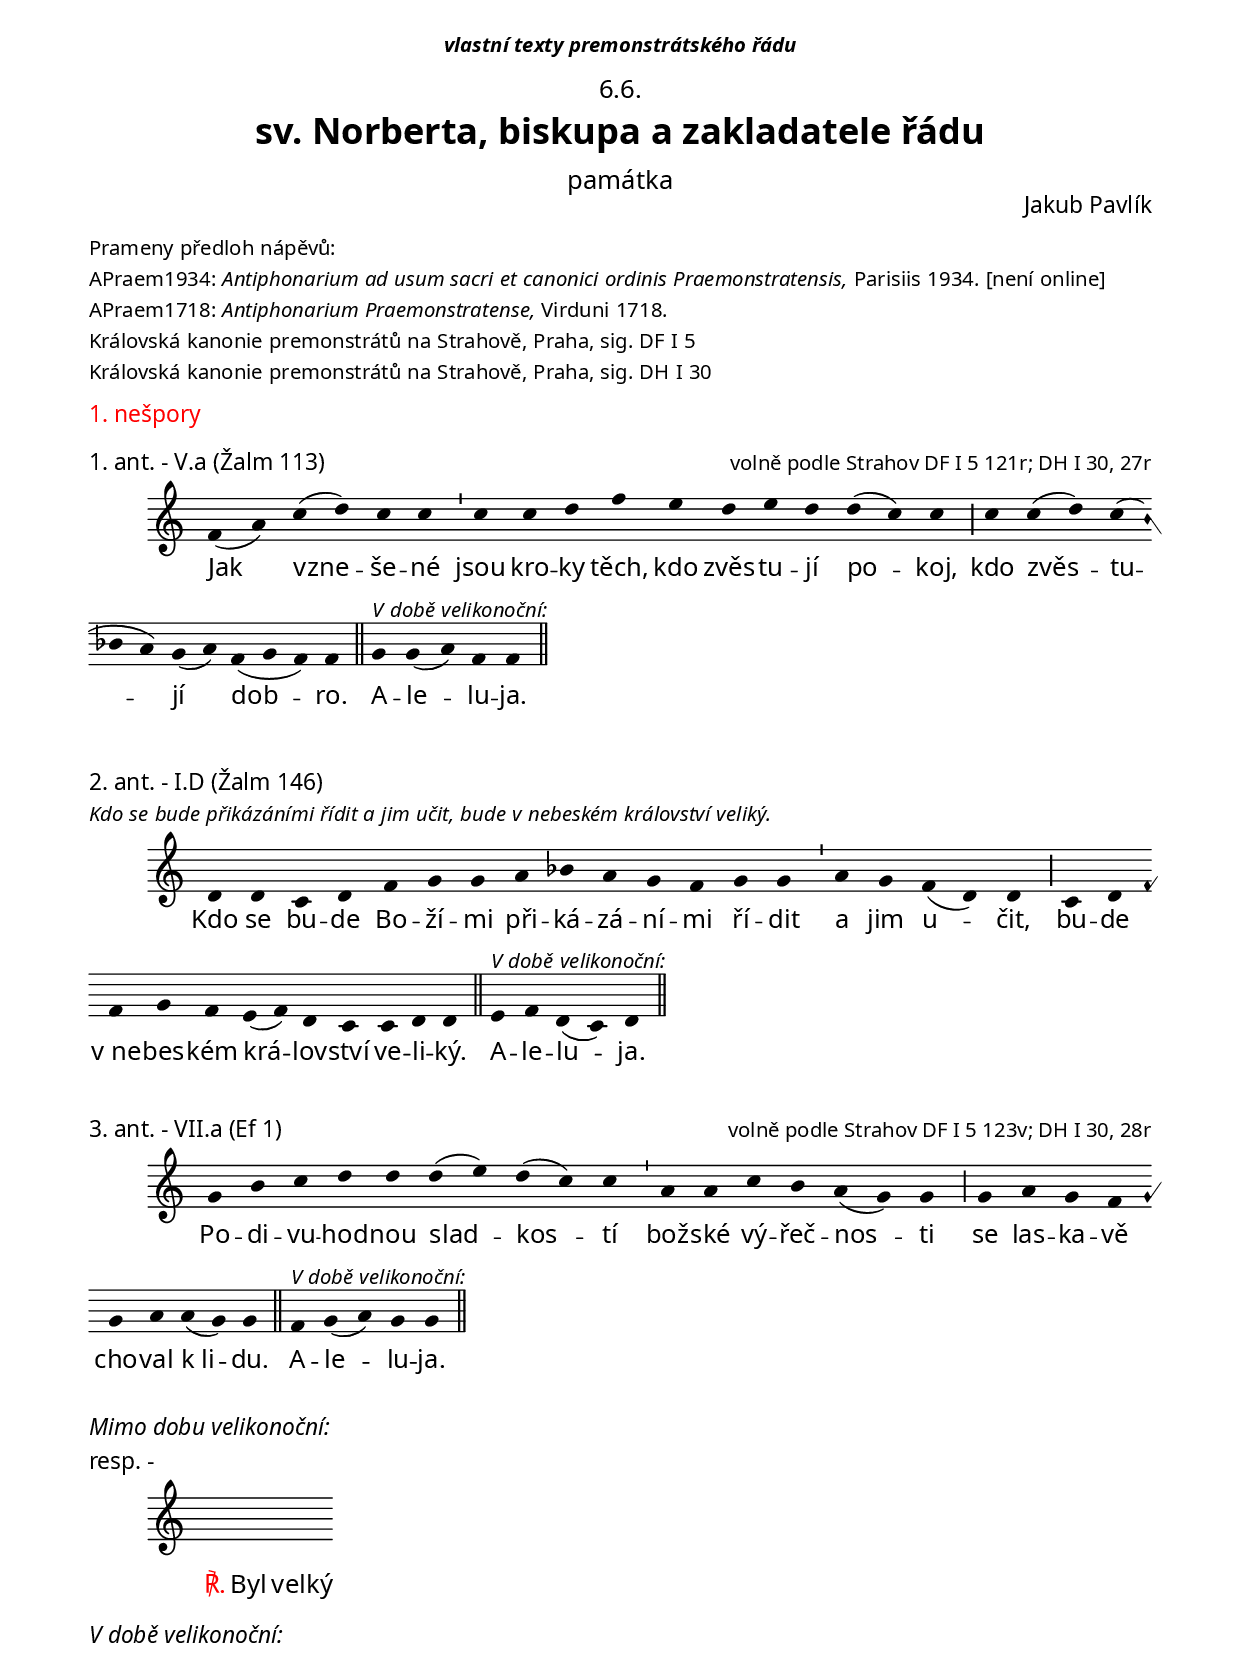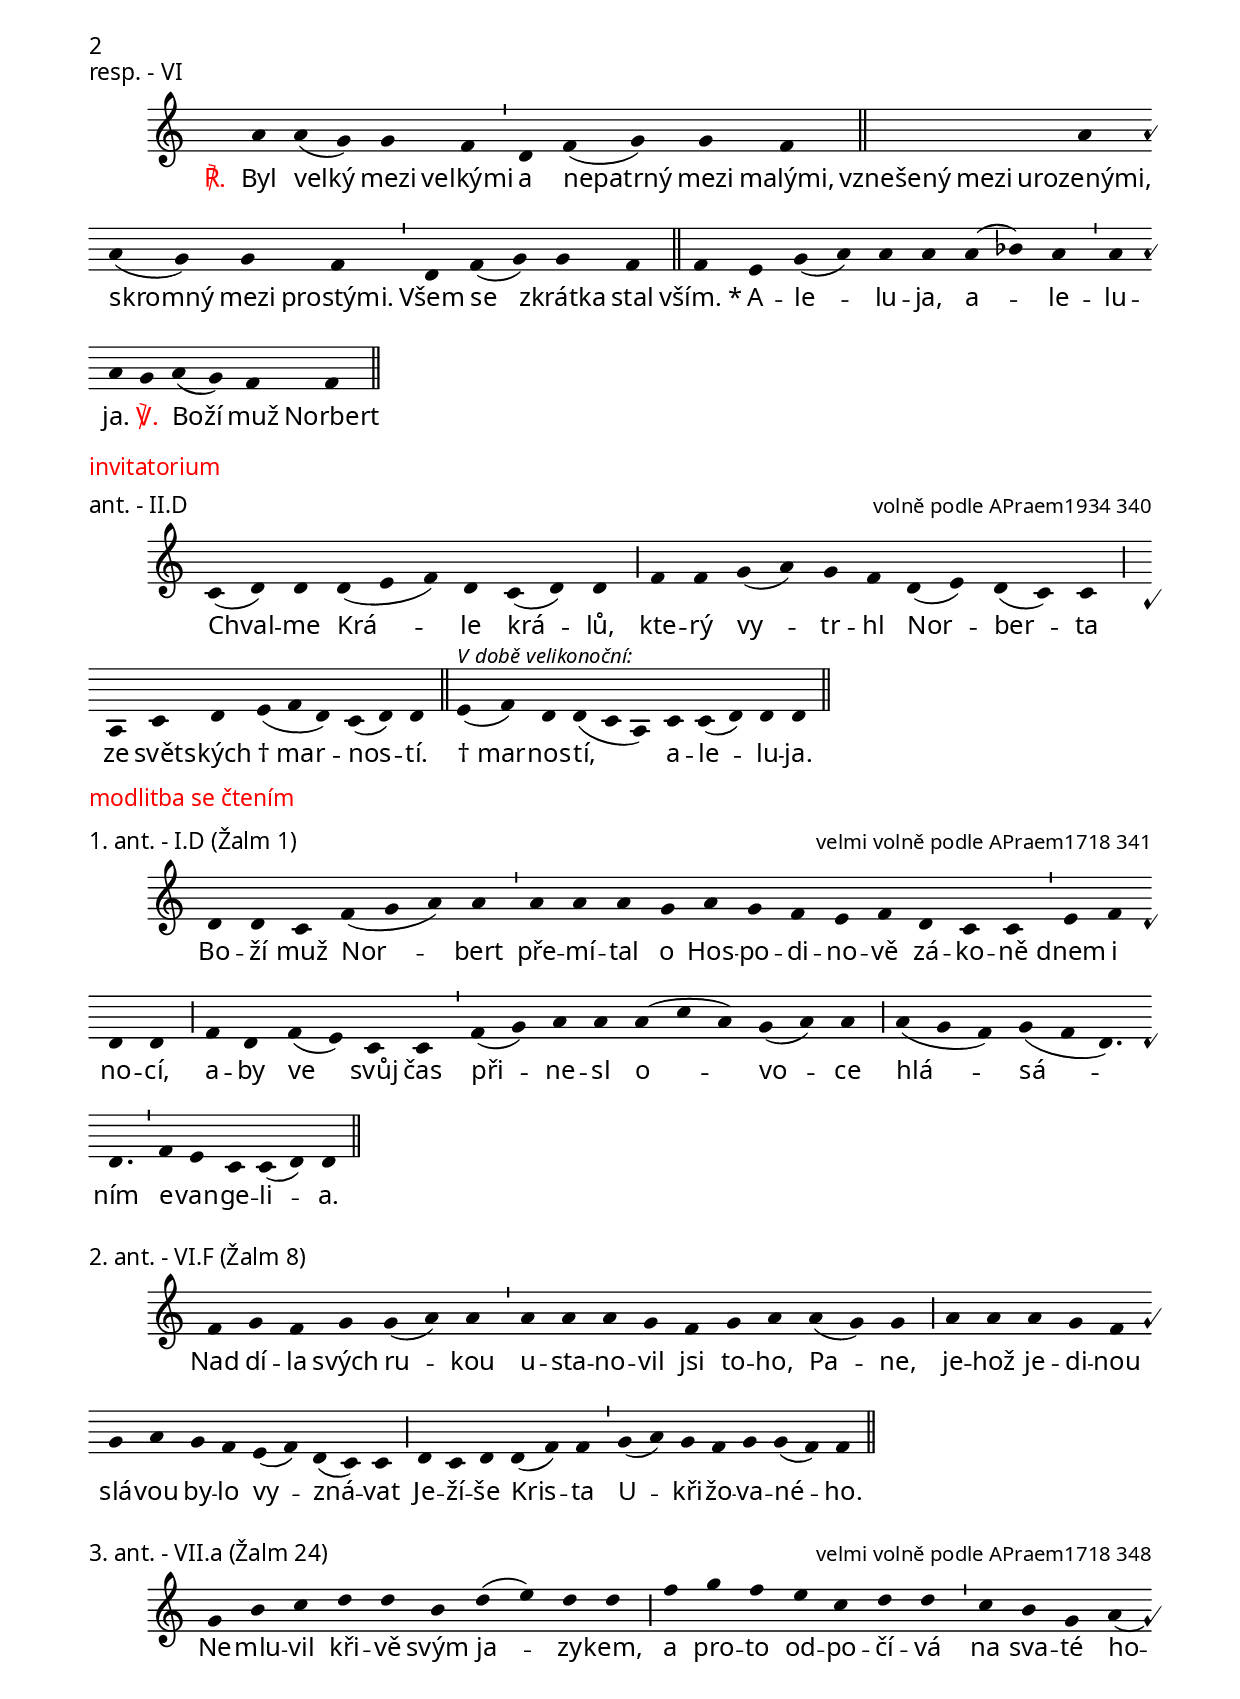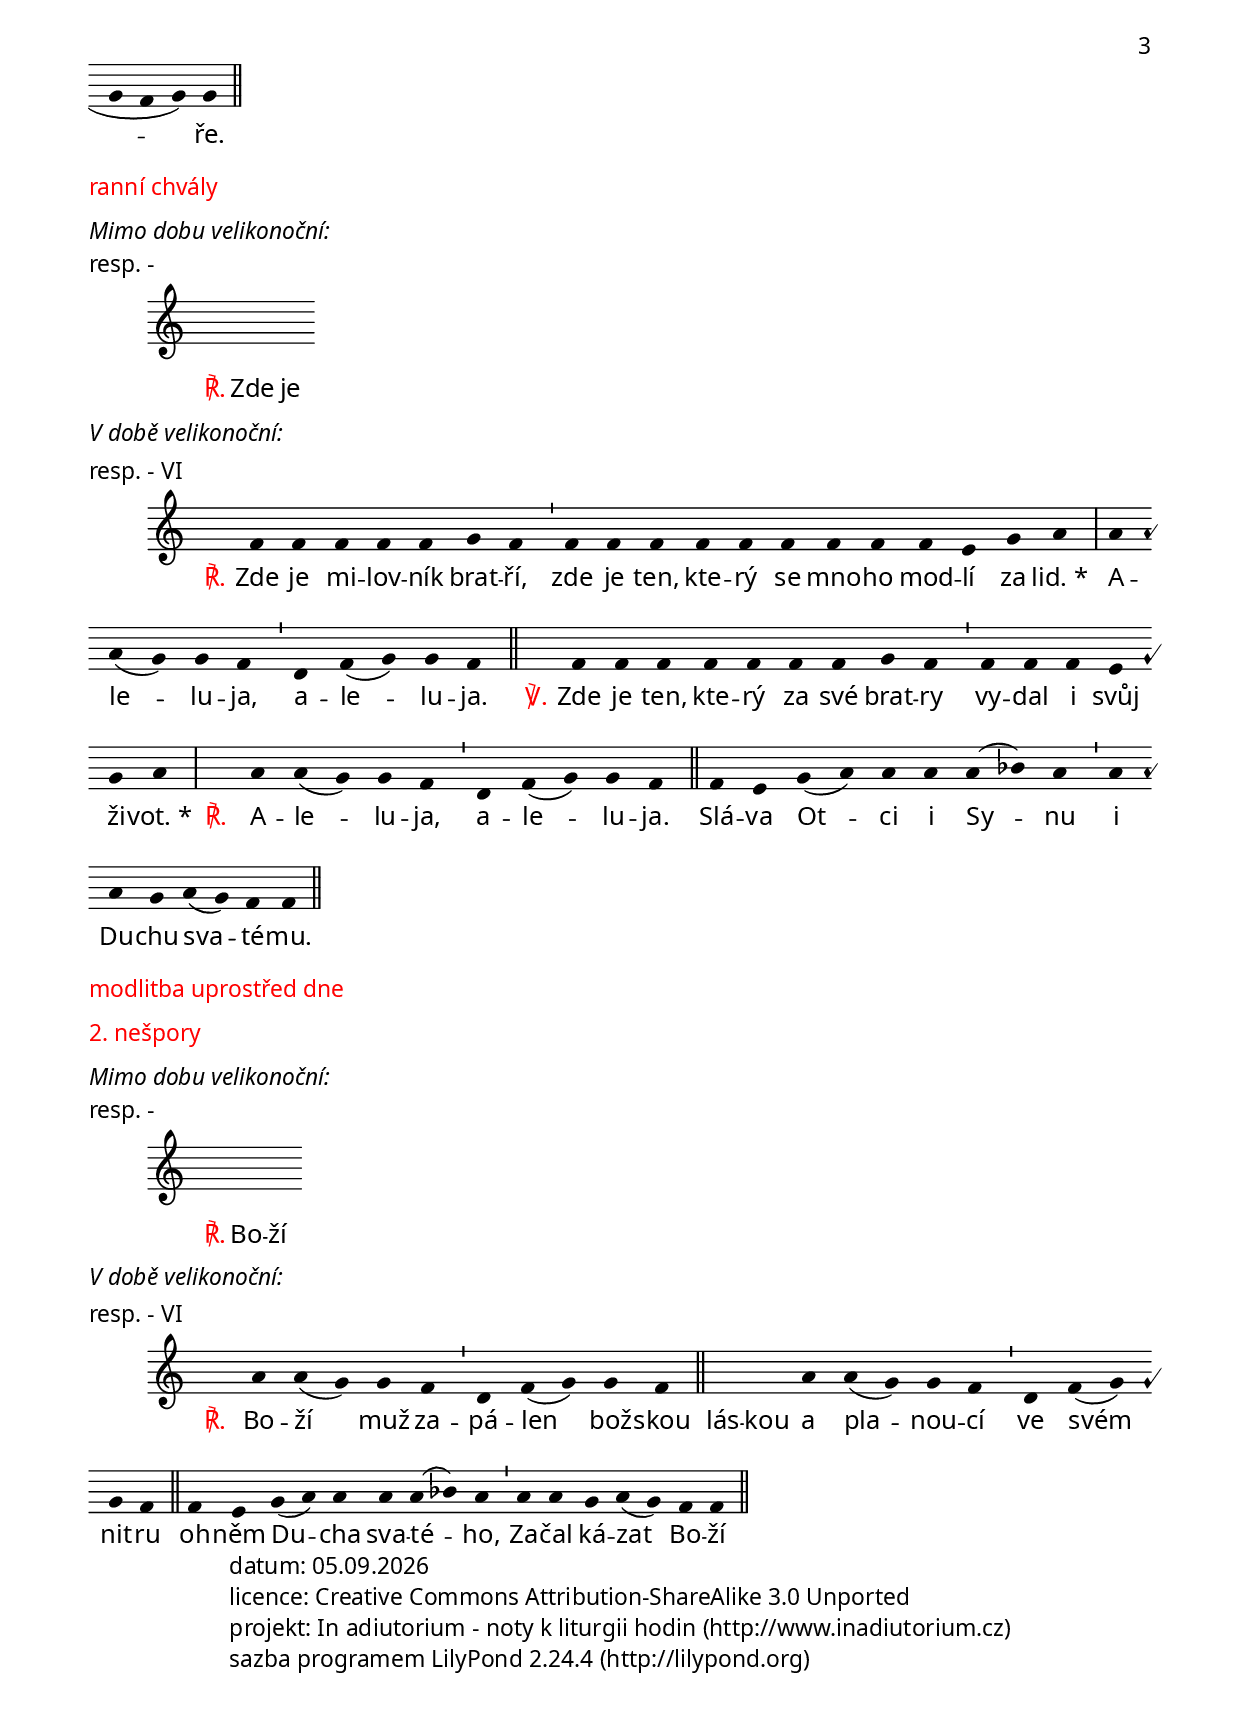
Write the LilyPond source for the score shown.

\version "2.16.0"

\include "../../spolecne.ly"
\include "../../dilyresponsorii.ly"
\include "../../spolecne/reholni.ly"
textyOPraem = "vlastní texty premonstrátského řádu"


\header {
  title = \markup\titleSvatek
            "sv. Norberta, biskupa a zakladatele řádu"
            památka
            6.6.
            \textyOPraem
  composer = "Jakub Pavlík"
}

\markup\small\column{
  \line{
    Prameny předloh nápěvů:
  }
  \line{
    APraem1934: \italic{Antiphonarium ad usum sacri et canonici ordinis Praemonstratensis,} Parisiis 1934.
    [není online]
  }
  \line{
    \with-url "https://books.google.cz/books?id=GzRHAAAAcAAJ" {
      APraem1718: \italic{Antiphonarium Praemonstratense,} Virduni 1718.
    }
  }
  \line{
    \with-url "https://www.manuscriptorium.com/apps/index.php?direct=record&pid=AIPDIG-KKPS__DF_I_5______2SEDJQ5-cs" {
      Královská kanonie premonstrátů na Strahově, Praha, sig. DF I 5
    }
  }
  \line{
    \with-url "https://www.manuscriptorium.com/apps/index.php?direct=record&pid=AIPDIG-KKPS__DH_I_30_____2VLOF41-cs" {
      Královská kanonie premonstrátů na Strahově, Praha, sig. DH I 30
    }
  }
}

\markup {\nadpisHodinka {"1. nešpory"}}

\score {
  \relative c' {
    \choralniRezim
    f4( a) c( d) c c \barMin
    c c d f e d e d d( c) c \barMaior
    c c( d) c( bes a) g( a) f( g f) f \barFinalis

    g^\markup\rubrVelikAleluja g( a) f f \barFinalis
  }
  \addlyrics {
    Jak vzne -- še -- né jsou kro -- ky těch,
    kdo zvěs -- tu -- jí po -- koj,
    kdo zvěs -- tu -- jí dob -- ro.

    A -- le -- lu -- ja.
  }
  \header {
    fons_externus = "volně podle Strahov DF I 5 121r; DH I 30, 27r"
    quid = "1. ant."
    modus = "V"
    differentia = "a"
    psalmus = "Žalm 113"
    id = "1ne-a1"
    piece = \markup {\sestavTitulek}
  }
}

\score {
  \relative c' {
    \choralniRezim
    d4 d c d f g g a bes a g f g g \barMin
    a g f( d) d \barMaior
    c d f g f e( f) d c c d d \barFinalis

    e^\markup\rubrVelikAleluja f d( c) d \barFinalis
  }
  \addlyrics {
    Kdo se bu -- de Bo -- ží -- mi při -- ká -- zá -- ní -- mi ří -- dit
    a jim u -- čit,
    bu -- de v_ne -- bes -- kém krá -- lov -- ství ve -- li -- ký.

    A -- le -- lu -- ja.
  }
  \header {
    textus_approbatus = "Kdo se bude přikázáními řídit a jim učit, bude v nebeském království veliký."
    quid = "2. ant."
    modus = "I"
    differentia = "D"
    psalmus = "Žalm 146"
    fial = "commune/commune_ucitel.ly#1ne-amag"
    id = "1ne-a2"
    piece = \markup {\sestavTitulek}
  }
}

\score {
  \relative c'' {
    \choralniRezim
    g4 b c d d d( e) d( c) c \barMin
    a a c b a( g) g \barMaior
    g a g f g a a( g) g \barFinalis

    f^\markup\rubrVelikAleluja g( a) g g \barFinalis
  }
  \addlyrics {
    Po -- di -- vu -- hod -- nou slad -- kos -- tí
    bož -- ské vý -- řeč -- nos -- ti
    se las -- ka -- vě cho -- val k_li -- du.

    A -- le -- lu -- ja.
  }
  \header {
    fons_externus = "volně podle Strahov DF I 5 123v; DH I 30, 28r"
    quid = "3. ant."
    modus = "VII"
    differentia = "a"
    psalmus = "Ef 1"
    id = "1ne-a3"
    piece = \markup {\sestavTitulek}
  }
}

\markup\italic{Mimo dobu velikonoční:}

\score {
  \relative c' {
    \choralniRezim

    % R
    \neviditelna a

    % V
    \neviditelna a

    % R
    \neviditelna a

    % Slava
  }
  \addlyrics {
    \Response Byl velký mezi velkými a nepatrný mezi malými, vznešený mezi urozenými, skromný mezi prostými._* Všem se zkrátka stal vším.
    \Verse Boží muž Norbert byl veselého vzhledu, klidné tváře, velice výmluvný v řeči, příjemný v rozhovoru, laskavý v soužití._*
    \Response Všem se zkrátka stal vším.
    \textRespDoxologie
  }
  \header {
    quid = "resp."
    modus = ""
    id = "1ne-r"
    piece = \markup {\sestavTitulekResp}
  }
}

\markup\italic{V době velikonoční:}

\score {
  \relative c' {
    \choralniRezim

    % R
    \neviditelna f
    \respVIalelujaResponsum \barFinalis
    % V
    \neviditelna f

    % R
    \neviditelna a
    \respVIalelujaResponsum \barFinalis
    % Slava
    \respVIalelujaDoxologie \barFinalis
  }
  \addlyrics {
    \Response Byl velký mezi velkými a nepatrný mezi malými, vznešený mezi urozenými, skromný mezi prostými. Všem se zkrátka stal vším._*
    \textRespAleluja
    \Verse Boží muž Norbert byl veselého vzhledu, klidné tváře, velice výmluvný v řeči, příjemný v rozhovoru, laskavý v soužití._*
    \Response \textRespAleluja
    \textRespDoxologie
  }
  \header {
    quid = "resp."
    modus = "VI"
    id = "1ne-r-velik"
    piece = \markup {\sestavTitulekResp}
  }
}

\score {
  \relative c' {
    \choralniRezim

  }
  \addlyrics {
    Boží muž, když nábožně vybudoval dům své chudoby v Prémontré, založil svůj kanovnický řád, stal se arcibiskupem, žehnaje bratřím blaženě usnul v Kristu.

    A -- le -- lu -- ja.
  }
  \header {
    quid = "ant. k Magnificat"
    modus = ""
    differentia = ""
    psalmus = ""
    id = "1ne-amag"
    piece = \markup {\sestavTitulekBezZalmu}
  }
}

\markup {\nadpisHodinka {"invitatorium"}}

\score {
  \relative c' {
    \choralniRezim
    c4( d) d d( e f) d c( d) d \barMaior
    f f g( a) g f d( e) d( c) c \barMaior
    a c d e( f d) c( d) d \barFinalis

    e(^\markup\rubrVelikAleluja f) d d( c a)
    c c( d) d d \barFinalis
  }
  \addlyrics {
    Chval -- me Krá -- le krá -- lů,
    kte -- rý vy -- tr -- hl Nor -- ber -- ta
    ze svět -- ských
    \markup{\Dagger mar} -- nos -- tí.

    \markup{\Dagger mar} -- nos -- tí,
    a -- le -- lu -- ja.
  }
  \header {
    fons_externus = "volně podle APraem1934 340"
    quid = "ant."
    modus = "II"
    differentia = "D"
    psalmus = ""
    id = "invit"
    piece = \markup {\sestavTitulekBezZalmu}
  }
}

\markup {\nadpisHodinka {"modlitba se čtením"}}

\score {
  \relative c' {
    \choralniRezim
    d4 d c f( g a) a \barMin
    a a a g a g f e f d c c \barMin
    e f d d \barMaior
    f d f( e) c c \barMin
    f( g) a a a( c a) g( a) a \barMaior
    a( g f) g( f d4.) d \barMin f4 e c c( d) d \barFinalis
  }
  \addlyrics {
    Bo -- ží muž Nor -- bert
    pře -- mí -- tal o Hos -- po -- di -- no -- vě zá -- ko -- ně dnem i no -- cí,
    a -- by ve svůj čas
    při -- ne -- sl o -- vo -- ce
    hlá -- sá -- ním e -- van -- ge -- li -- a.
  }
  \header {
    fons_externus = "velmi volně podle APraem1718 341"
    quid = "1. ant."
    modus = "I"
    differentia = "D"
    psalmus = "Žalm 1"
    id = "mc-a1"
    piece = \markup {\sestavTitulek}
  }
}

\score {
  \relative c' {
    \choralniRezim
    f4 g f g g( a) a \barMin
    a a a g f g a a( g) g \barMaior
    a a a g f g a g f e( f) d( c) c \barMaior
    d c d d( f) f \barMin g( a) g f g g( f) f \barFinalis
  }
  \addlyrics {
    Nad dí -- la svých ru -- kou
    u -- sta -- no -- vil jsi to -- ho, Pa -- ne,
    je -- hož je -- di -- nou slá -- vou by -- lo vy -- zná -- vat
    Je -- ží -- še Kris -- ta U -- kři -- žo -- va -- né -- ho.
  }
  \header {
    quid = "2. ant."
    modus = "VI"
    differentia = "F"
    psalmus = "Žalm 8"
    id = "mc-a2"
    piece = \markup {\sestavTitulek}
  }
}

\score {
  \relative c'' {
    \choralniRezim
    g4 b c d d b d( e) d d \barMaior
    f g f e c d d \barMin
    c b g a( g f g) g \barFinalis
  }
  \addlyrics {
    Ne -- mlu -- vil kři -- vě svým ja -- zy -- kem,
    a pro -- to od -- po -- čí -- vá
    na sva -- té ho -- ře.
  }
  \header {
    fons_externus = "velmi volně podle APraem1718 348"
    quid = "3. ant."
    modus = "VII"
    differentia = "a"
    psalmus = "Žalm 24"
    id = "mc-a3"
    piece = \markup {\sestavTitulek}
  }
}

\markup {\nadpisHodinka {"ranní chvály"}}

\score {
  \relative c' {
    \choralniRezim

  }
  \addlyrics {
    Norbert zapřel sám sebe a následoval Krista po neschůdnější cestě.
  }
  \header {
    quid = "1. ant."
    modus = ""
    differentia = ""
    psalmus = "Žalm 63"
    id = "rch-a1"
    piece = \markup {\sestavTitulek}
  }
}

\score {
  \relative c' {
    \choralniRezim

  }
  \addlyrics {
    Mnohé co nejpokorněji poučil, aby Duch svatý vedl jejich cesty k dokonalosti.
  }
  \header {
    quid = "2. ant."
    modus = ""
    differentia = ""
    psalmus = "Dan 3-III"
    id = "rch-a2"
    piece = \markup {\sestavTitulek}
  }
}

\score {
  \relative c' {
    \choralniRezim

  }
  \addlyrics {
    Boží muž s jásotem přiváděl Kristovy následovníky ke svému předem ukázanému domovu chudoby.
  }
  \header {
    quid = "3. ant."
    modus = ""
    differentia = ""
    psalmus = "Žalm 149"
    id = "rch-a3"
    piece = \markup {\sestavTitulek}
  }
}

\markup\italic{Mimo dobu velikonoční:}

\score {
  \relative c' {
    \choralniRezim

    % R
    \neviditelna a

    % V
    \neviditelna a

    % R
    \neviditelna a

    % Slava
  }
  \addlyrics {
    \Response Zde je milovník bratří,_* zde je ten, který se mnoho modlí za lid.
    \Verse Zde je ten, který za své bratry vydal i svůj život._*
    \Response Zde je ten, který se mnoho modlí za lid.
    \textRespDoxologie
  }
  \header {
    quid = "resp."
    modus = ""
    id = "rch-r"
    piece = \markup {\sestavTitulekResp}
  }
}

\markup\italic{V době velikonoční:}

\score {
  \relative c' {
    \choralniRezim

    % R
    \neviditelna f
    f4 f f f f g f \barMin
    f f f f f f f f f e g a \barMax
    \respVIalelujaResponsum \barFinalis
    % V
    \neviditelna f
    f4 f f f f f f g f \barMin f f f e g a \barMax
    % R
    \neviditelna a
    \respVIalelujaResponsum \barFinalis
    % Slava
    \respVIalelujaDoxologie \barFinalis
  }
  \addlyrics {
    \Response Zde je mi -- lov -- ník brat -- ří,
    zde je ten, kte -- rý se mno -- ho mod -- lí za lid._*
    \textRespAleluja
    \Verse Zde je ten, kte -- rý za své brat -- ry vy -- dal i svůj ži -- vot._*
    \Response \textRespAleluja
    \textRespDoxologie
  }
  \header {
    quid = "resp."
    modus = "VI"
    id = "rch-r-velik"
    piece = \markup {\sestavTitulekResp}
  }
}

\score {
  \relative c' {
    \choralniRezim

  }
  \addlyrics {
    Norbert, vynikající šiřitel katolické víry,
    hlasatel pravého pokání,
    kanovník a vzácný zakladatel premonstrátského řádu:
    co učil slovy, dovršil ve skutcích.
  }
  \header {
    quid = "ant. k Benedictus"
    modus = ""
    differentia = ""
    psalmus = ""
    id = "rch-aben"
    piece = \markup {\sestavTitulekBezZalmu}
  }
}

\markup {\nadpisHodinka {"modlitba uprostřed dne"}}

\score {
  \relative c' {
    \choralniRezim

  }
  \addlyrics {
    Mnozí jsme jedno tělo v Kristu.
  }
  \header {
    quid = "ant. dopoledne"
    modus = ""
    differentia = ""
    psalmus = ""
    id = "tercie"
    piece = \markup {\sestavTitulekBezZalmu}
  }
}

\score {
  \relative c' {
    \choralniRezim

  }
  \addlyrics {
    Služebníku věrný a rozvážný, vejdi k radostné hostině svého Pána.
  }
  \header {
    quid = "ant. v poledne"
    modus = ""
    differentia = ""
    psalmus = ""
    id = "sexta"
    piece = \markup {\sestavTitulekBezZalmu}
  }
}

\score {
  \relative c' {
    \choralniRezim

  }
  \addlyrics {
    Okolo něho věnec bratří jako cedry vysázené na hoře Libanonu.
  }
  \header {
    quid = "ant. odpoledne"
    modus = ""
    differentia = ""
    psalmus = ""
    id = "nona"
    piece = \markup {\sestavTitulekBezZalmu}
  }
}

\markup {\nadpisHodinka {"2. nešpory"}}

\score {
  \relative c' {
    \choralniRezim

  }
  \addlyrics {
    Nor -- bert ja -- ko pla -- nou -- cí lam -- pa
    byl po -- sta -- ven na sví -- cen
    a sví -- til všem v_domě.

    A -- le -- lu -- ja.
  }
  \header {
    quid = "1. ant."
    modus = ""
    differentia = ""
    psalmus = "Žalm 15"
    id = "2ne-a1"
    piece = \markup {\sestavTitulek}
  }
}

\score {
  \relative c' {
    \choralniRezim

  }
  \addlyrics {
    Pře -- svěd -- čil vlád -- ce cír -- kve,
    a -- by se u -- ja -- li
    si -- rot -- ků a vdov.

    A -- le -- lu -- ja.
  }
  \header {
    quid = "2. ant."
    modus = ""
    differentia = ""
    psalmus = "Žalm 112"
    id = "2ne-a2"
    piece = \markup {\sestavTitulek}
  }
}

\score {
  \relative c' {
    \choralniRezim

  }
  \addlyrics {
    Za já -- so -- tu všech
    se ne -- rad stal ar -- ci -- bis -- ku -- pem
    a tr -- pě -- li -- vě sná -- šel
    di -- vo -- ký lid. % :)

    A -- le -- lu -- ja.
  }
  \header {
    quid = "3. ant."
    modus = ""
    differentia = ""
    psalmus = "Zj 15"
    id = "2ne-a3"
    piece = \markup {\sestavTitulek}
  }
}

\markup\italic{Mimo dobu velikonoční:}

\score {
  \relative c' {
    \choralniRezim

    % R
    \neviditelna a

    % V
    \neviditelna a

    % R
    \neviditelna a

    % Slava
  }
  \addlyrics {
    \Response Bo -- ží muž
    za -- pá -- len bož -- skou lás -- kou
    a pla -- nou -- cí ve svém nit -- ru
    oh -- něm Du -- cha sva -- té -- ho,_*
    Za -- čal ká -- zat Bo -- ží slo -- vo,
    ať to by -- lo vhod či ne -- vhod.
    \Verse Z_po -- kla -- du Bo -- ží -- ho
    vy -- ná -- šel vě -- ci no -- vé i sta -- ré,
    a stal se jed -- něm vů -- ní ži -- vo -- ta pro ži -- vot,
    ji -- ným pak vů -- ní smr -- ti pro smrt._*
    \Response
    \textRespDoxologie
  }
  \header {
    quid = "resp."
    modus = ""
    id = "2ne-r"
    piece = \markup {\sestavTitulekResp}
  }
}

\markup\italic{V době velikonoční:}

\score {
  \relative c' {
    \choralniRezim

    % R
    \neviditelna f
    \respVIalelujaResponsum \barFinalis
    % V
    \neviditelna f

    % R
    \neviditelna a
    \respVIalelujaResponsum \barFinalis
    % Slava
    \respVIalelujaDoxologie \barFinalis
  }
  \addlyrics {
    \Response Bo -- ží muž
    za -- pá -- len bož -- skou lás -- kou
    a pla -- nou -- cí ve svém nit -- ru
    oh -- něm Du -- cha sva -- té -- ho,
    Za -- čal ká -- zat Bo -- ží slo -- vo,
    ať to by -- lo vhod či ne -- vhod._*
    \textRespAleluja
    \Verse Z_po -- kla -- du Bo -- ží -- ho
    vy -- ná -- šel vě -- ci no -- vé i sta -- ré,
    a stal se jed -- něm vů -- ní ži -- vo -- ta pro ži -- vot,
    ji -- ným pak vů -- ní smr -- ti pro smrt._*
    \Response \textRespAleluja
    \textRespDoxologie
  }
  \header {
    quid = "resp."
    modus = "VI"
    id = "2ne-r-velik"
    piece = \markup {\sestavTitulekResp}
  }
}

\score {
  \relative c' {
    \choralniRezim

  }
  \addlyrics {
    Dnes je slav -- ný den,
    kdy sva -- tý bis -- kup Nor -- bert
    byl zba -- ven pout tě -- la
    a při -- jat s_an -- dě -- ly tam,
    kde v_zá -- ři -- vém sva -- teb -- ním ša -- tu
    šťas -- ten sto -- lu -- je v_pa -- lá -- ci ne -- bes -- ké -- ho Krá -- le,
    ja -- ko -- by na -- pá -- jen prou -- dem bla -- ha,
    a -- le -- lu -- ja, a -- le -- lu -- ja.
    % zde aleluja i mimo dobu velikonoční
  }
  \header {
    quid = "ant. k Magnificat"
    modus = ""
    differentia = ""
    psalmus = ""
    id = "2ne-amag"
    piece = \markup {\sestavTitulekBezZalmu}
  }
}